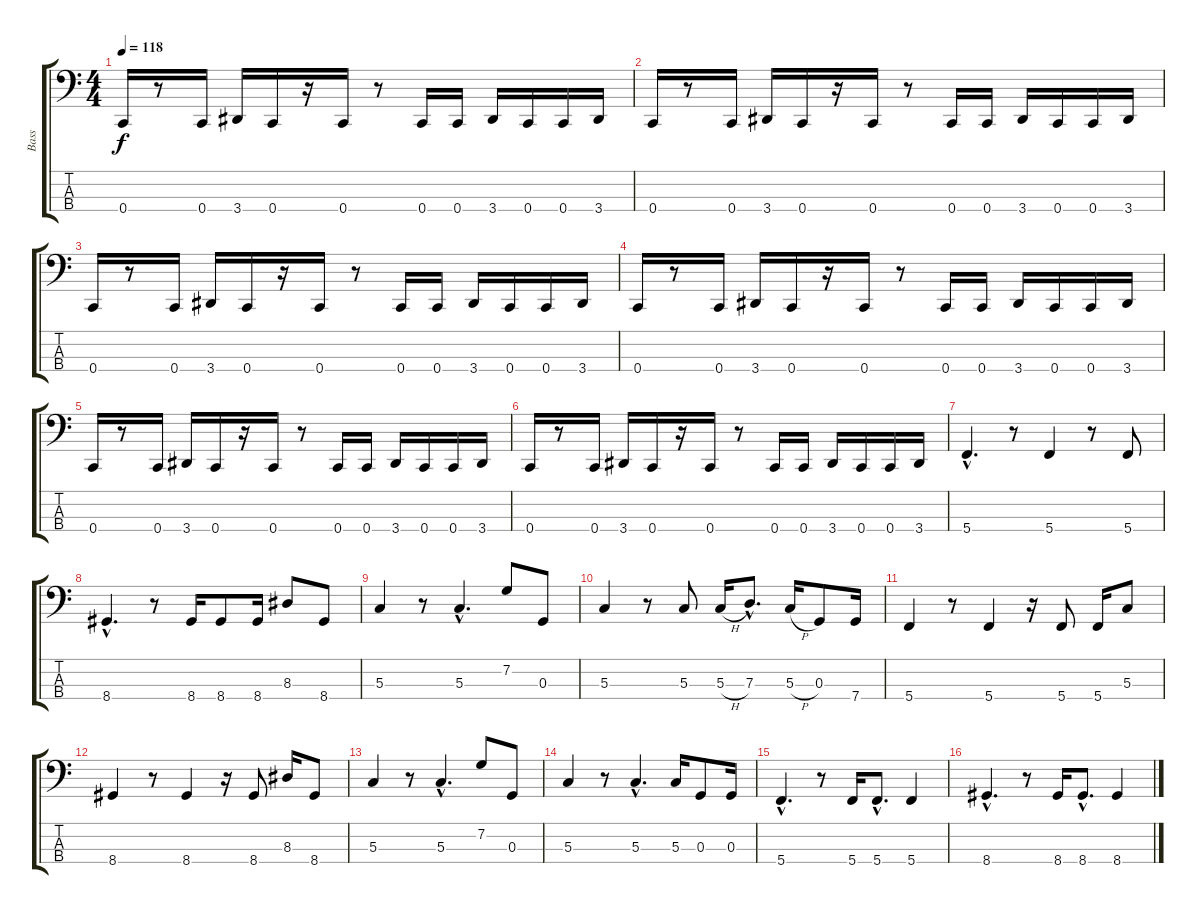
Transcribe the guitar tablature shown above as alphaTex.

\track ("Bass" "Bass") {instrument electricbassfinger}
\staff {score tabs}
\tuning (F2 C2 G1 C1) {hide}
\ts (4 4)
\tempo 118
\clef f4
\ks c
0.4.16{dy f} r.8 0.4.16 3.4.16 0.4.16 r.16 0.4.16 r.8 0.4.16 0.4.16 3.4.16 0.4.16 0.4.16 3.4.16 |
0.4.16 r.8 0.4.16 3.4.16 0.4.16 r.16 0.4.16 r.8 0.4.16 0.4.16 3.4.16 0.4.16 0.4.16 3.4.16 |
0.4.16 r.8 0.4.16 3.4.16 0.4.16 r.16 0.4.16 r.8 0.4.16 0.4.16 3.4.16 0.4.16 0.4.16 3.4.16 |
0.4.16 r.8 0.4.16 3.4.16 0.4.16 r.16 0.4.16 r.8 0.4.16 0.4.16 3.4.16 0.4.16 0.4.16 3.4.16 |
0.4.16 r.8 0.4.16 3.4.16 0.4.16 r.16 0.4.16 r.8 0.4.16 0.4.16 3.4.16 0.4.16 0.4.16 3.4.16 |
0.4.16 r.8 0.4.16 3.4.16 0.4.16 r.16 0.4.16 r.8 0.4.16 0.4.16 3.4.16 0.4.16 0.4.16 3.4.16 |
5.4{hac}.4{d} r.8 5.4.4 r.8 5.4.8 |
8.4{hac}.4{d} r.8 8.4.16 8.4.8 8.4.16 8.3.8 8.4.8 |
5.3.4 r.8 5.3{hac}.4{d} 7.2.8 0.3.8 |
5.3.4 r.8 5.3.8 5.3{h}.16 7.3{hac}.8{d} 5.3{h}.16 0.3.8 7.4.16 |
5.4.4 r.8 5.4.4 r.16 5.4.8 5.4.16 5.3.8 |
8.4.4 r.8 8.4.4 r.16 8.4.8 8.3.16 8.4.8 |
5.3.4 r.8 5.3{hac}.4{d} 7.2.8 0.3.8 |
5.3.4 r.8 5.3{hac}.4{d} 5.3.16 0.3.8 0.3.16 |
5.4{hac}.4{d} r.8 5.4.16 5.4{hac}.8{d} 5.4.4 |
8.4{hac}.4{d} r.8 8.4.16 8.4{hac}.8{d} 8.4.4
